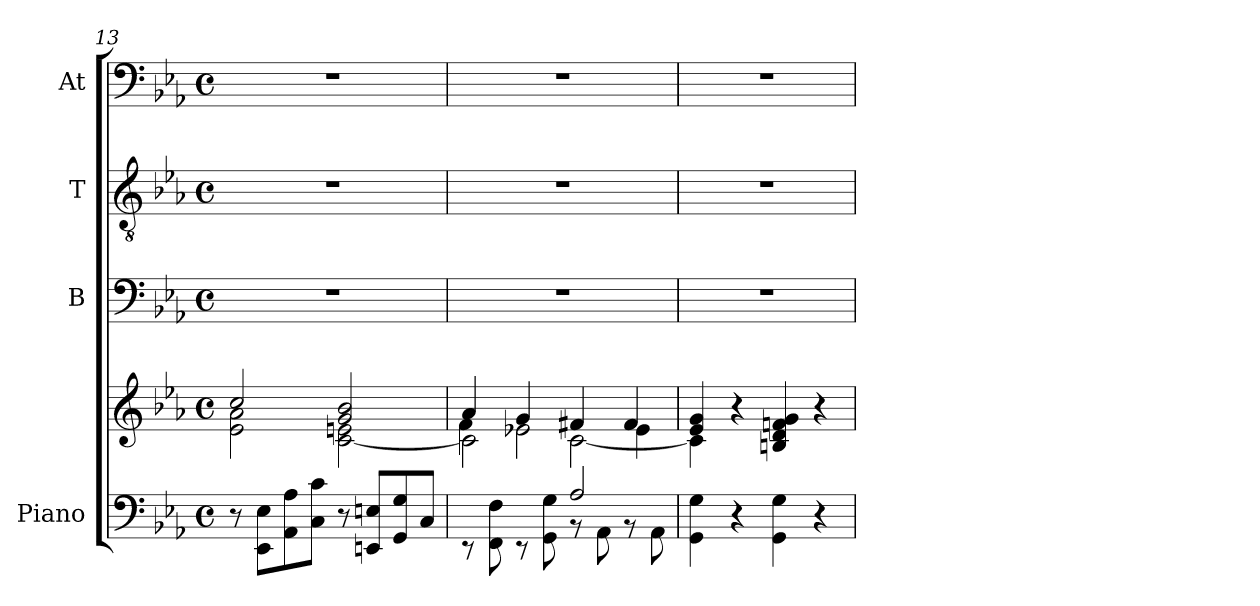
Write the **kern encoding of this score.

**kern	**kern	**kern	**kern	**kern
*part4	*part4	*part3	*part2	*part1
*staff5	*staff4	*staff3	*staff2	*staff1
*I"Piano	*	*I"B	*I"T	*I"At
*I'Pno	*	*I'B	*I'T	*I'At
*clefF4	*clefG2	*clefF4	*clefGv2	*clefF4
*k[b-e-a-]	*k[b-e-a-]	*k[b-e-a-]	*k[b-e-a-]	*k[b-e-a-]
*M4/4	*M4/4	*M4/4	*M4/4	*M4/4
*met(c)	*met(c)	*met(c)	*met(c)	*met(c)
=13	=13	=13	=13	=13
*	*^	*	*	*
8r	2cc/	2e-\ 2a-\	1r	1r	1r
8EE-\ 8E-\L	.	.	.	.	.
8AA-\ 8A-\	.	.	.	.	.
8C\ 8c\J	.	.	.	.	.
8r	2g/ 2b-/	[2c\ 2en\	.	.	.
8EEn/ 8En/L	.	.	.	.	.
8GG/ 8G/	.	.	.	.	.
8C/J	.	.	.	.	.
=14	=14	=14	=14	=14	=14
*^	*	*^	*	*	*
8rEE	2ryy	4a-/	2c\]	4f\	1r	1r	1r
8FF\ 8F\	.	.	.	.	.	.	.
8rEE	.	4g/	.	2e-X\	.	.	.
8GG\ 8G\	.	.	.	.	.	.	.
2A-/	8rBB	4f#X/	[2c\	.	.	.	.
.	8AA-\	.	.	.	.	.	.
.	8rBB	4f#/	.	4e-\	.	.	.
.	8AA-\	.	.	.	.	.	.
*v	*v	*	*	*	*	*	*
*	*	*v	*v	*	*	*
=15	=15	=15	=15	=15	=15
4GG\ 4G\	4e-/ 4g/	4c\]	1r	1r	1r
4r	4r	2.ryy	.	.	.
4GG\ 4G\	4Bn/ 4d/ 4fn/ 4g/	.	.	.	.
4r	4r	.	.	.	.
*	*v	*v	*	*	*
=	=	=	=	=
*-	*-	*-	*-	*-
